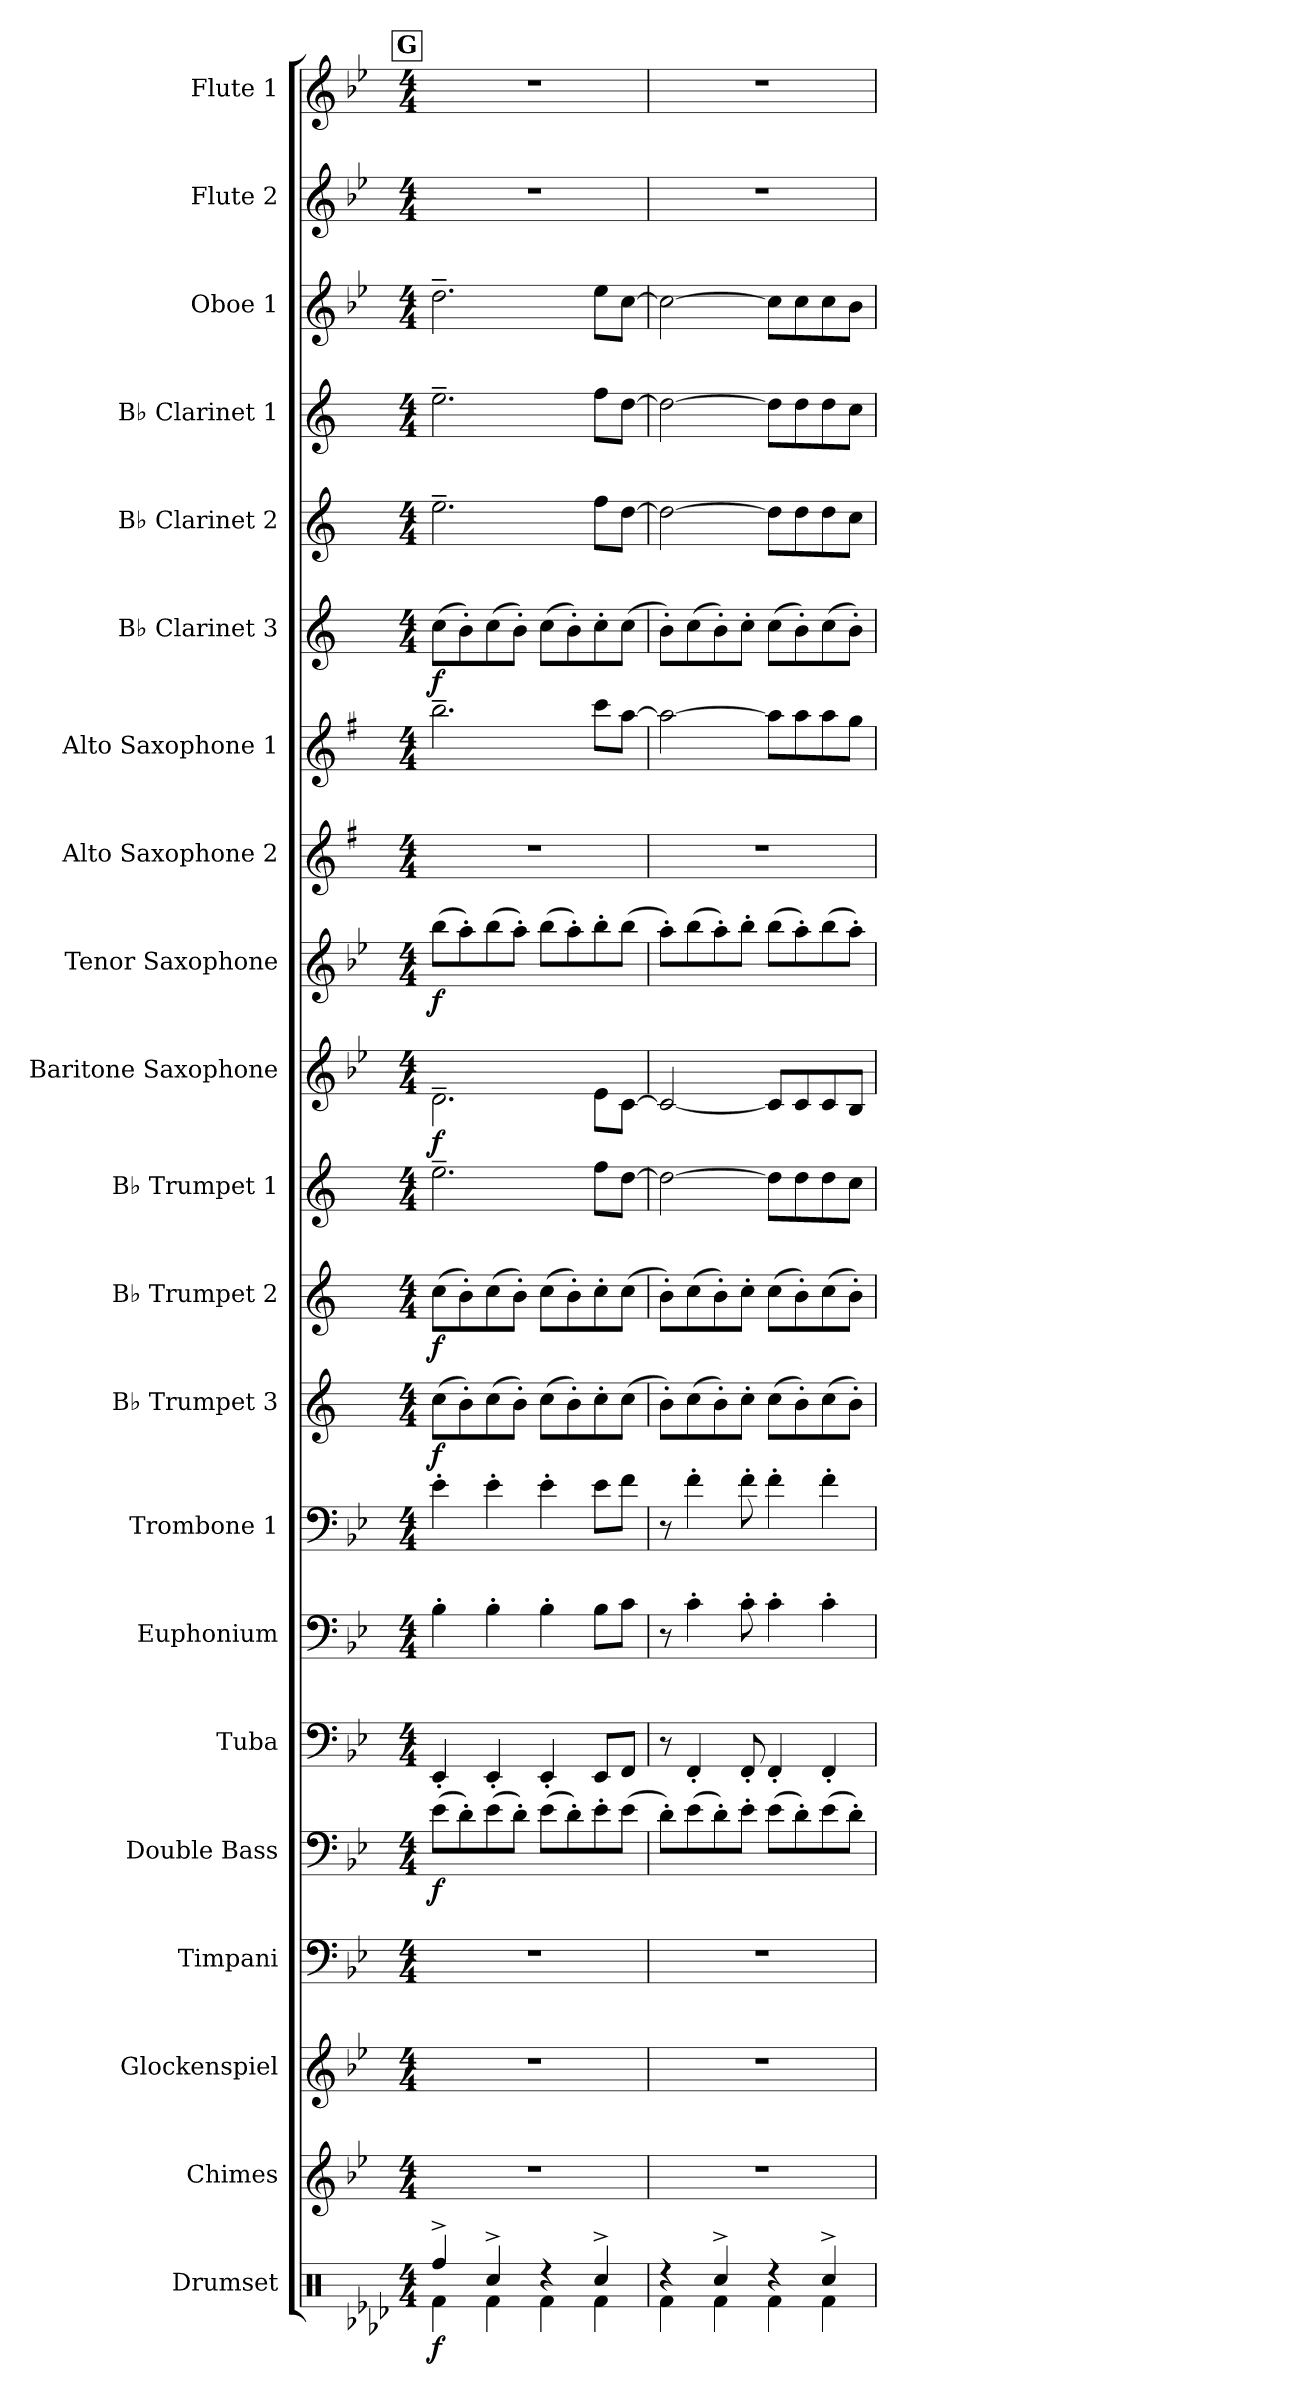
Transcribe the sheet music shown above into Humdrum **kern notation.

**kern	**dynam	**kern	**kern	**kern	**kern	**dynam	**kern	**kern	**kern	**kern	**dynam	**kern	**dynam	**kern	**kern	**dynam	**kern	**dynam	**kern	**kern	**kern	**dynam	**kern	**kern	**kern	**kern	**kern
*part21	*part21	*part20	*part19	*part18	*part17	*part17	*part16	*part15	*part14	*part13	*part13	*part12	*part12	*part11	*part10	*part10	*part9	*part9	*part8	*part7	*part6	*part6	*part5	*part4	*part3	*part2	*part1
*staff21	*staff21	*staff20	*staff19	*staff18	*staff17	*staff17	*staff16	*staff15	*staff14	*staff13	*staff13	*staff12	*staff12	*staff11	*staff10	*staff10	*staff9	*staff9	*staff8	*staff7	*staff6	*staff6	*staff5	*staff4	*staff3	*staff2	*staff1
*I"Drumset	*	*I"Chimes	*I"Glockenspiel	*I"Timpani	*I"Double Bass	*	*I"Tuba	*I"Euphonium	*I"Trombone 1	*I"B♭ Trumpet 3	*	*I"B♭ Trumpet 2	*	*I"B♭ Trumpet 1	*I"Baritone Saxophone	*	*I"Tenor Saxophone	*	*I"Alto Saxophone 2	*I"Alto Saxophone 1	*I"B♭ Clarinet 3	*	*I"B♭ Clarinet 2	*I"B♭ Clarinet 1	*I"Oboe 1	*I"Flute 2	*I"Flute 1
*I'D. Set	*	*I'Cme.	*I'Glk.	*I'Timp.	*I'Db.	*	*I'Tba.	*I'Euph.	*I'Tbn. 1	*I'B♭ Tpt. 3	*	*I'B♭ Tpt. 2	*	*I'B♭ Tpt. 1	*I'Bar. Sax.	*	*I'T. Sax.	*	*I'A. Sax. 2	*I'A. Sax. 1	*I'B♭ Cl. 3	*	*I'B♭ Cl. 2	*I'B♭ Cl. 1	*I'Ob. 1	*I'Fl. 2	*I'Fl. 1
*clefX	*	*clefG2	*clefG2	*clefF4	*clefF4	*	*clefF4	*clefF4	*clefF4	*clefG2	*	*clefG2	*	*clefG2	*clefG2	*	*clefG2	*	*clefG2	*clefG2	*clefG2	*	*clefG2	*clefG2	*clefG2	*clefG2	*clefG2
*	*	*	*ITrd-14c-24	*	*ITrd7c12	*	*	*	*	*ITrd1c2	*	*ITrd1c2	*	*ITrd1c2	*ITrd12c21	*	*ITrd8c14	*	*ITrd5c9	*ITrd5c9	*ITrd1c2	*	*ITrd1c2	*ITrd1c2	*	*	*
*k[b-e-a-d-]	*	*k[b-e-]	*k[b-e-]	*k[b-e-]	*k[b-e-]	*	*k[b-e-]	*k[b-e-]	*k[b-e-]	*k[b-e-]	*	*k[b-e-]	*	*k[b-e-]	*k[b-e-]	*	*k[b-e-]	*	*k[b-e-]	*k[b-e-]	*k[b-e-]	*	*k[b-e-]	*k[b-e-]	*k[b-e-]	*k[b-e-]	*k[b-e-]
*M4/4	*	*M4/4	*M4/4	*M4/4	*M4/4	*	*M4/4	*M4/4	*M4/4	*M4/4	*	*M4/4	*	*M4/4	*M4/4	*	*M4/4	*	*M4/4	*M4/4	*M4/4	*	*M4/4	*M4/4	*M4/4	*M4/4	*M4/4
!!LO:REH:place=s1:a:B:fs=14:t=G
=67	=67	=67	=67	=67	=67	=67	=67	=67	=67	=67	=67	=67	=67	=67	=67	=67	=67	=67	=67	=67	=67	=67	=67	=67	=67	=67	=67
*^	*	*	*	*	*	*	*	*	*	*	*	*	*	*	*	*	*	*	*	*	*	*	*	*	*	*	*
!	!	!LO:DY:b	!	!	!	!	!LO:DY:b	!	!	!	!	!LO:DY:b	!	!LO:DY:b	!	!	!LO:DY:b	!	!LO:DY:b	!	!	!	!LO:DY:b	!	!	!	!	!
4Rff^/	4Rf\	f	1r	1r	1r	(>8E-\L	f	4EE-'/	4B-'\	4e-'\	(>8b-\L	f	(>8b-\L	f	2.dd~\	2.D~\	f	(>8b-\L	f	1r	2.dd~\	(>8b-\L	f	2.dd~\	2.dd~\	2.dd~\	1r	1r
.	.	.	.	.	.	8D'\)	.	.	.	.	8a'\)	.	8a'\)	.	.	.	.	8a'\)	.	.	.	8a'\)	.	.	.	.	.	.
4Rcc^/	4Rf\	.	.	.	.	(>8E-\	.	4EE-'/	4B-'\	4e-'\	(>8b-\	.	(>8b-\	.	.	.	.	(>8b-\	.	.	.	(>8b-\	.	.	.	.	.	.
.	.	.	.	.	.	8D'\J)	.	.	.	.	8a'\J)	.	8a'\J)	.	.	.	.	8a'\J)	.	.	.	8a'\J)	.	.	.	.	.	.
4r	4Rf\	.	.	.	.	(>8E-\L	.	4EE-'/	4B-'\	4e-'\	(>8b-\L	.	(>8b-\L	.	.	.	.	(>8b-\L	.	.	.	(>8b-\L	.	.	.	.	.	.
.	.	.	.	.	.	8D'\)	.	.	.	.	8a'\)	.	8a'\)	.	.	.	.	8a'\)	.	.	.	8a'\)	.	.	.	.	.	.
4Rcc^/	4Rf\	.	.	.	.	8E-'\	.	8EE-/L	8B-\L	8e-\L	8b-'\	.	8b-'\	.	8ee-\L	8E-\L	.	8b-'\	.	.	8ee-\L	8b-'\	.	8ee-\L	8ee-\L	8ee-\L	.	.
.	.	.	.	.	.	(>8E-\J	.	8FF/J	8c\J	8f\J	(>8b-\J	.	(>8b-\J	.	[8cc\J	[8C\J	.	(>8b-\J	.	.	[8cc\J	(>8b-\J	.	[8cc\J	[8cc\J	[8cc\J	.	.
=68	=68	=68	=68	=68	=68	=68	=68	=68	=68	=68	=68	=68	=68	=68	=68	=68	=68	=68	=68	=68	=68	=68	=68	=68	=68	=68	=68	=68
4r	4Rf\	.	1r	1r	1r	8D'\L)	.	8r	8r	8r	8a'\L)	.	8a'\L)	.	2cc\_	2C/_	.	8a'\L)	.	1r	2cc\_	8a'\L)	.	2cc\_	2cc\_	2cc\_	1r	1r
.	.	.	.	.	.	(>8E-\	.	4FF'/	4c'\	4f'\	(>8b-\	.	(>8b-\	.	.	.	.	(>8b-\	.	.	.	(>8b-\	.	.	.	.	.	.
4Rcc^/	4Rf\	.	.	.	.	8D'\)	.	.	.	.	8a'\)	.	8a'\)	.	.	.	.	8a'\)	.	.	.	8a'\)	.	.	.	.	.	.
.	.	.	.	.	.	8E-'\J	.	8FF'/	8c'\	8f'\	8b-'\J	.	8b-'\J	.	.	.	.	8b-'\J	.	.	.	8b-'\J	.	.	.	.	.	.
4r	4Rf\	.	.	.	.	(>8E-\L	.	4FF'/	4c'\	4f'\	(>8b-\L	.	(>8b-\L	.	8cc\L]	8C/L]	.	(>8b-\L	.	.	8cc\L]	(>8b-\L	.	8cc\L]	8cc\L]	8cc\L]	.	.
.	.	.	.	.	.	8D'\)	.	.	.	.	8a'\)	.	8a'\)	.	8cc\	8C/	.	8a'\)	.	.	8cc\	8a'\)	.	8cc\	8cc\	8cc\	.	.
4Rcc^/	4Rf\	.	.	.	.	(>8E-\	.	4FF'/	4c'\	4f'\	(>8b-\	.	(>8b-\	.	8cc\	8C/	.	(>8b-\	.	.	8cc\	(>8b-\	.	8cc\	8cc\	8cc\	.	.
.	.	.	.	.	.	8D'\J)	.	.	.	.	8a'\J)	.	8a'\J)	.	8b-\J	8BB-/J	.	8a'\J)	.	.	8b-\J	8a'\J)	.	8b-\J	8b-\J	8b-\J	.	.
*v	*v	*	*	*	*	*	*	*	*	*	*	*	*	*	*	*	*	*	*	*	*	*	*	*	*	*	*	*
=	=	=	=	=	=	=	=	=	=	=	=	=	=	=	=	=	=	=	=	=	=	=	=	=	=	=	=
*-	*-	*-	*-	*-	*-	*-	*-	*-	*-	*-	*-	*-	*-	*-	*-	*-	*-	*-	*-	*-	*-	*-	*-	*-	*-	*-	*-
